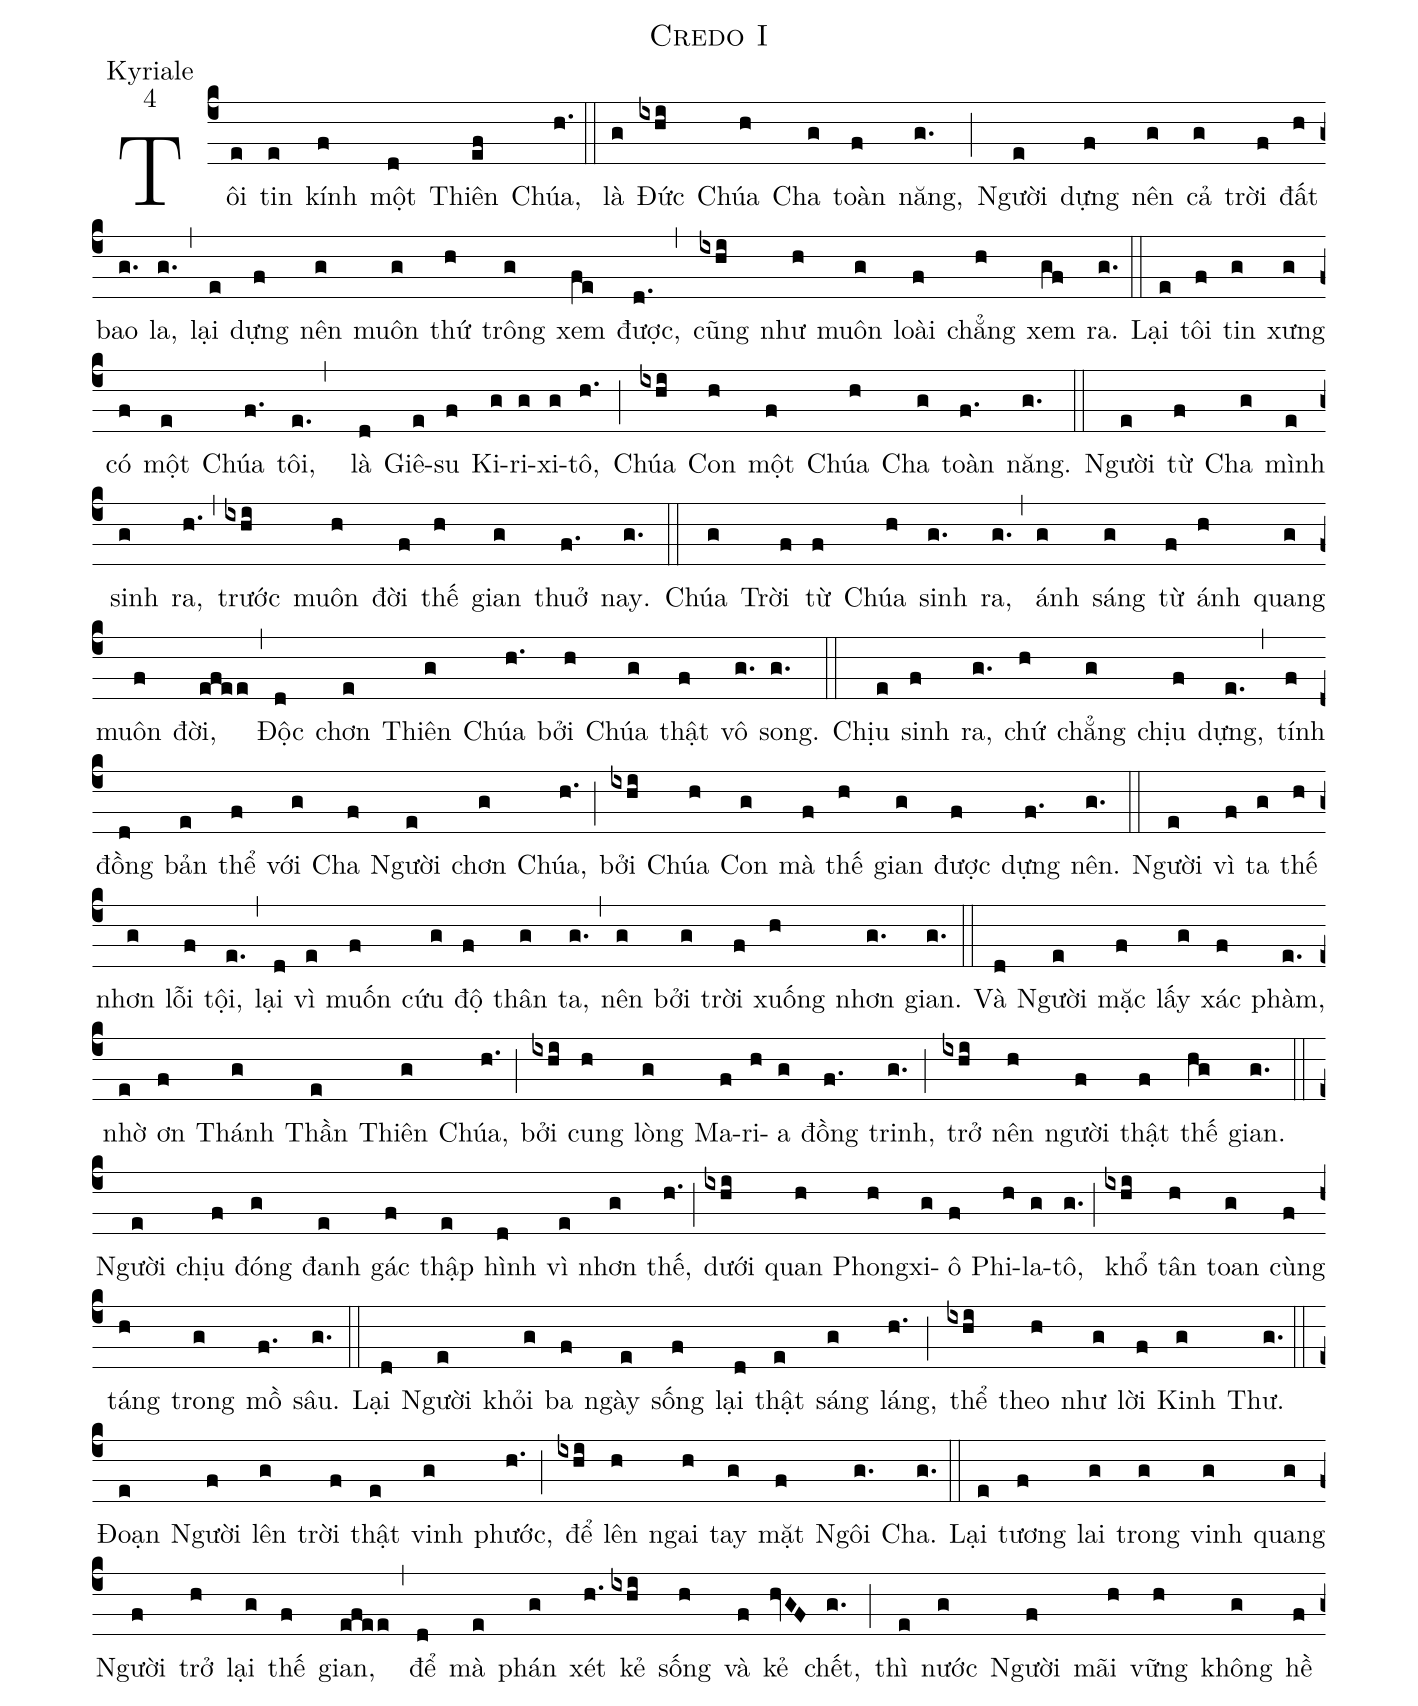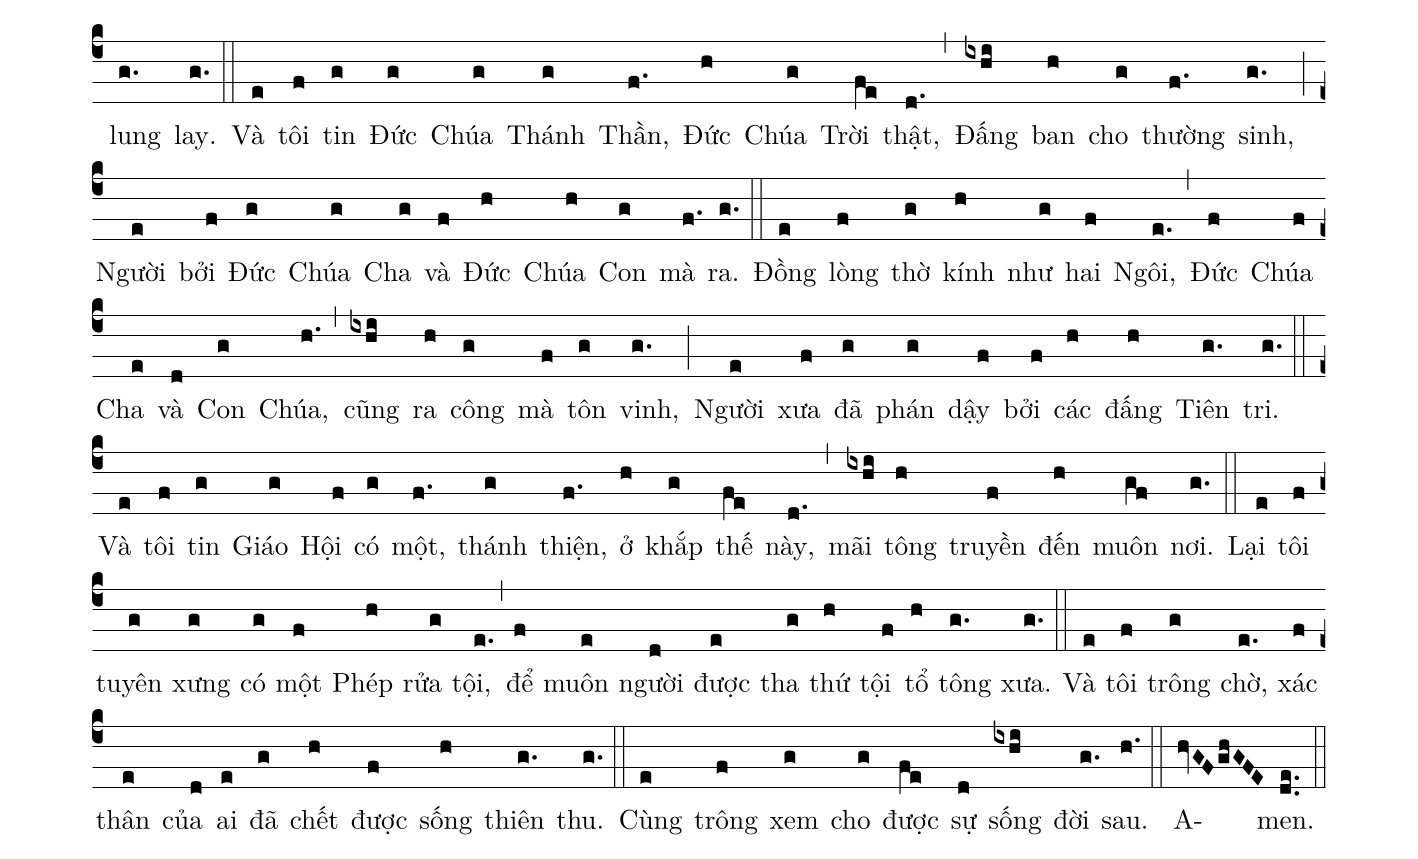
name:Credo I;
office-part:Kyriale;
mode:4;
%%
(c4)Tôi(e) tin(e) kính(f) một(d) Thiên(ef) Chúa,(h.) (::)
là(g) Đức(ixhi) Chúa(h) Cha(g) toàn(f) năng,(g.) (;) Người(e) dựng(f) nên(g) cả(g) trời(f) đất(h) bao(g.) la,(g.) (,) lại(e) dựng(f) nên(g) muôn(g) thứ(h) trông(g) xem(fe) được,(d.) (,) cũng(ixhi) như(h) muôn(g) loài(f) chẳng(h) xem(gf) ra.(g.) (::)
Lại(e) tôi(f) tin(g) xưng(g) có(f) một(e) Chúa(f.) tôi,(e.,) là(d) Giê(e)su(f) Ki(g)ri(g)xi(g)tô,(h.) (;) Chúa(ixhi) Con(h) một(f) Chúa(h) Cha(g) toàn(f.) năng.(g.) (::)
Người(e) từ(f) Cha(g) mình(e) sinh(g) ra,(h.) (,) trước(ixhi) muôn(h) đời(f) thế(h) gian(g) thuở(f.) nay.(g.) (::)
Chúa(g) Trời(f) từ(f) Chúa(h) sinh(g.) ra,(g.) (,) ánh(g) sáng(g) từ(f) ánh(h) quang(g) muôn(f) đời,(efee) (,) Độc(d) chơn(e) Thiên(g) Chúa(h.) bởi(h) Chúa(g) thật(f) vô(g.) song.(g.) (::)
Chịu(e) sinh(f) ra,(g.) chứ(h) chẳng(g) chịu(f) dựng,(e.) (,) tính(f) đồng(d) bản(e) thể(f) với(g) Cha(f) Người(e) chơn(g) Chúa,(h.) (;) bởi(ixhi) Chúa(h) Con(g) mà(f) thế(h) gian(g) được(f) dựng(f.) nên.(g.) (::)
Người(e) vì(f) ta(g) thế(h) nhơn(g) lỗi(f) tội,(e.) (,) lại(d) vì(e) muốn(f) cứu(g) độ(f) thân(g) ta,(g.) (,)  nên(g) bởi(g) trời(f) xuống(h) nhơn(g.) gian.(g.) (::)
Và(d) Người(e) mặc(f) lấy(g) xác(f) phàm,(e.) nhờ(e) ơn(f) Thánh(g) Thần(e) Thiên(g) Chúa,(h.) (;) bởi(ixhi) cung(h) lòng(g) Ma(f)ri(h)a(g) đồng(f.) trinh,(g.) (;) trở(ixhi) nên(h) người(f) thật(f) thế(hg) gian.(g.) (::)
Người(e) chịu(f) đóng(g) đanh(e) gác(f) thập(e) hình(d) vì(e) nhơn(g) thế,(h.) (;) dưới(ixhi)  quan(h) Phong(h)xi(g)ô(f)  Phi(h)la(g)tô,(g.) (;) khổ(ixhi) tân(h) toan(g) cùng(f) táng(h) trong(g) mồ(f.) sâu.(g.) (::)
Lại(d) Người(e) khỏi(g) ba(f) ngày(e) sống(f) lại(d) thật(e) sáng(g) láng,(h.) (;) thể(ixhi) theo(h) như(g) lời(f) Kinh(g) Thư.(g.) (::)
Đoạn(e) Người(f) lên(g) trời(f) thật(e) vinh(g) phước,(h.) (;) để(ixhi) lên(h) ngai(h) tay(g) mặt(f) Ngôi(g.) Cha.(g.) (::)
Lại(e) tương(f) lai(g) trong(g) vinh(g) quang(g) Người(f) trở(h) lại(g) thế(f) gian,(efee) (,) để(d) mà(e) phán(g) xét(h.) kẻ(ixhi) sống(h) và(f) kẻ(hvGF) chết,(g.) (;) thì(e) nước(g) Người(f) mãi(h) vững(h) không(g) hề(f) lung(g.) lay.(g.) (::)
Và(e) tôi(f) tin(g) Đức(g) Chúa(g) Thánh(g) Thần,(f.) Đức(h) Chúa(g) Trời(fe) thật,(d.) (,)  Đấng(ixhi) ban(h) cho(g) thường(f.) sinh,(g.) (;) Người(e) bởi(f) Đức(g) Chúa(g) Cha(g) và(f) Đức(h) Chúa(h) Con(g) mà(f.) ra.(g.) (::)
Đồng(e) lòng(f) thờ(g) kính(h) như(g) hai(f) Ngôi,(e.) (,) Đức(f) Chúa(f) Cha(e) và(d) Con(g) Chúa,(h.) (,) cũng(ixhi) ra(h) công(g) mà(f) tôn(g) vinh,(g.) (;) Người(e) xưa(f) đã(g) phán(g) dậy(f) bởi(f) các(h) đấng(h) Tiên(g.) tri.(g.) (::)
Và(e) tôi(f) tin(g) Giáo(g) Hội(f) có(g) một,(f.) thánh(g) thiện,(f.) ở(h) khắp(g) thế(fe) này,(d.) (,) mãi(ixhi) tông(h) truyền(f) đến(h) muôn(gf) nơi.(g.) (::)
Lại(e) tôi(f) tuyên(g) xưng(g) có(g) một(f) Phép(h) rửa(g) tội,(e.) (,) để(f) muôn(e) người(d) được(e) tha(g) thứ(h) tội(f) tổ(h) tông(g.) xưa.(g.) (::)
Và(e) tôi(f) trông(g) chờ,(e.) xác(f) thân(e) của(d) ai(e) đã(g) chết(h) được(f) sống(h) thiên(g.) thu.(g.) (::) Cùng(e) trông(f) xem(g) cho(g) được(fe) sự(d) sống(ixhi) đời(g.) sau.(h.) (::) A(hvGFghGFE)men.(de..) (::)
